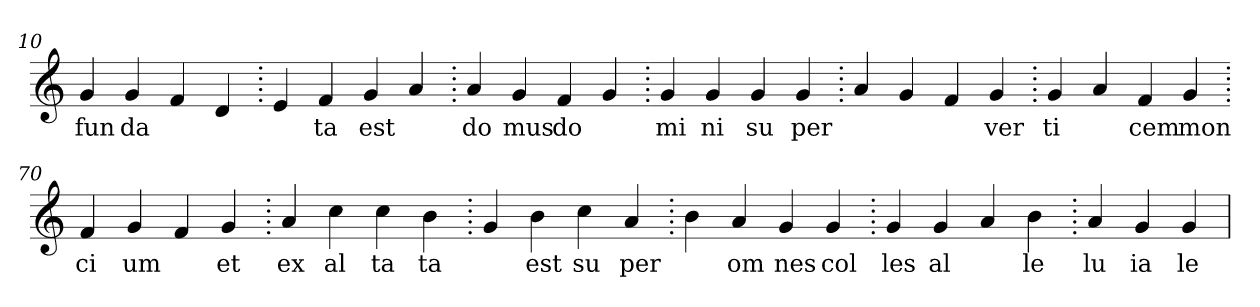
**kern	**text
*part1	*part1
*staff1	*staff1
*clefG2	*
=10.	=10.
4g	fun
4g	da
4f	.
4d	.
=20.	=20.
4e	.
4f	ta
4g	est
4a	.
=30.	=30.
4a	do
4g	mus
4f	do
4g	.
=40.	=40.
4g	mi
4g	ni
4g	su
4g	per
=50.	=50.
4a	.
4g	.
4f	.
4g	ver
=60.	=60.
4g	ti
4a	.
4f	cem
4g	mon
=70.	=70.
4f	ci
4g	um
4f	.
4g	et
=80.	=80.
4a	ex
4cc	al
4cc	ta
4b	ta
=90.	=90.
4g	.
4b	est
4cc	su
4a	per
=100.	=100.
4b	.
4a	om
4g	nes
4g	col
=110.	=110.
4g	les
4g	al
4a	.
4b	le
=120.	=120.
4a	lu
4g	ia
4g	le
=	=
*-	*-
